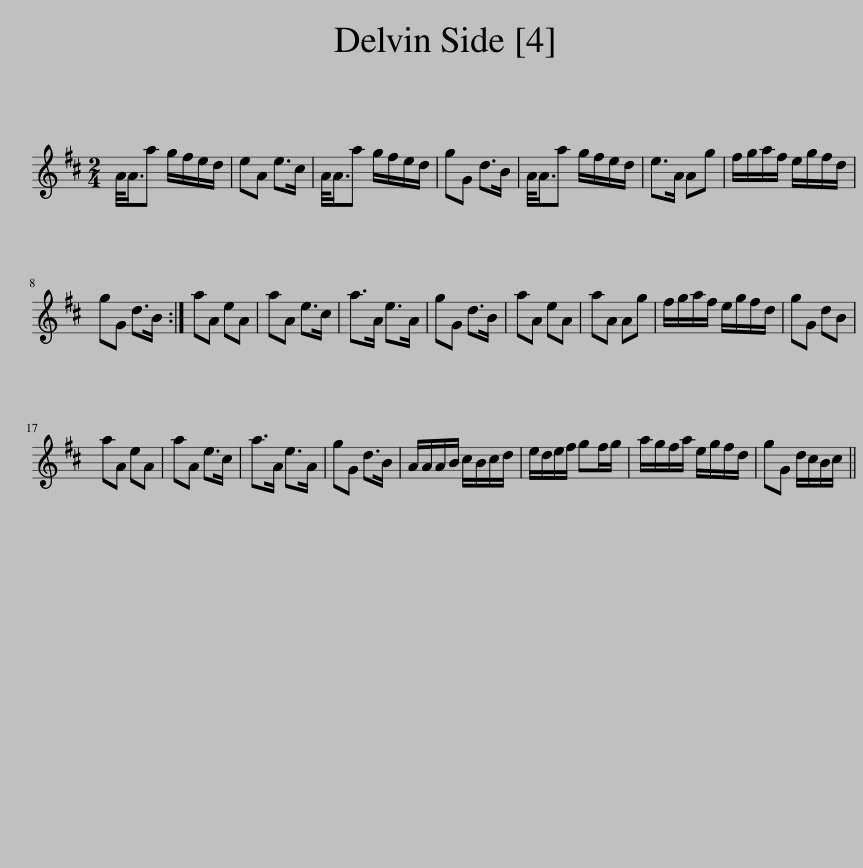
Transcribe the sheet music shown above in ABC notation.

X:1
L:1/8
M:2/4
I:linebreak $
K:D
V:1 treble
V:1
 A/<A/a g/f/e/d/ | eA e>c | A/<A/a g/f/e/d/ | gG d>B | A/<A/a g/f/e/d/ | %5
 e>A Ag | f/g/a/f/ e/g/f/d/ |$ gG d>B :| aA eA | aA e>c | %10
 a>A e>A | gG d>B | aA eA | aA Ag | f/g/a/f/ e/g/f/d/ | %15
 gG dB |$ aA eA | aA e>c | a>A e>A | gG d>B | %20
 A/A/A/B/ c/B/c/d/ | e/d/e/f/ gf/g/ | a/g/f/a/ e/g/f/d/ | gG d/c/B/c/ || %24
